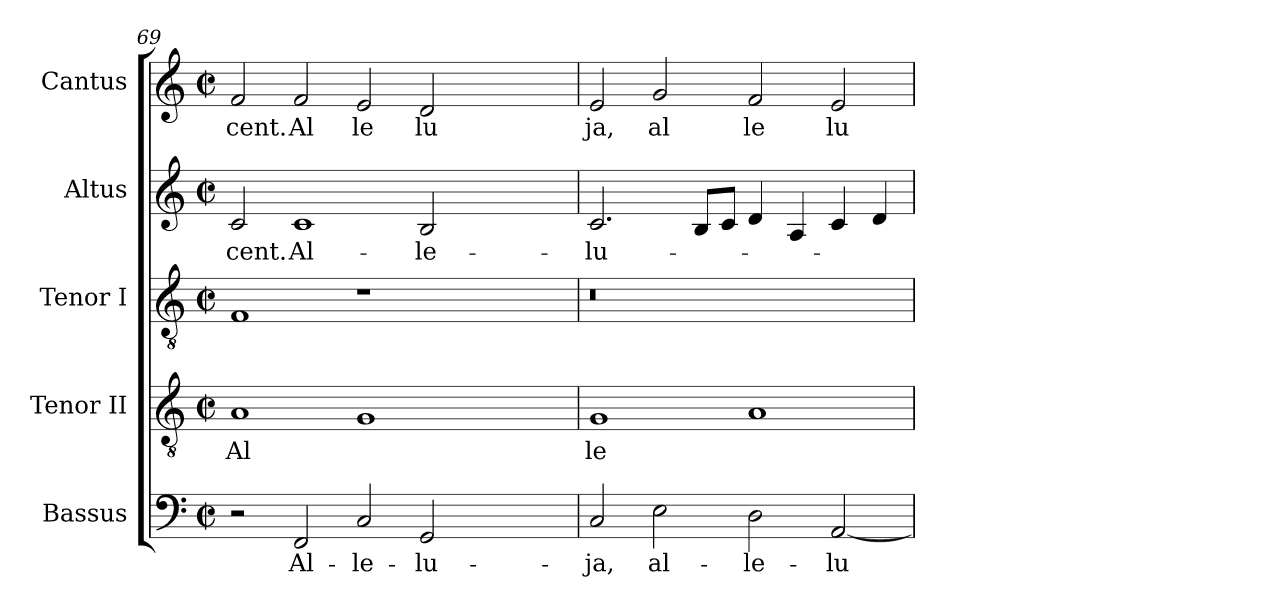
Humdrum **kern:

**kern	**text	**kern	**text	**kern	**kern	**text	**kern	**text
*part5	*part5	*part4	*part4	*part3	*part2	*part2	*part1	*part1
*staff5	*staff5	*staff4	*staff4	*staff3	*staff2	*staff2	*staff1	*staff1
*I"Bassus	*	*I"Tenor II	*	*I"Tenor I	*I"Altus	*	*I"Cantus	*
*clefF4	*	*clefGv2	*	*clefGv2	*clefG2	*	*clefG2	*
*M2/2	*	*M2/2	*	*M2/2	*M2/2	*	*M2/2	*
*met(c|)	*	*met(c|)	*	*met(c|)	*met(c|)	*	*met(c|)	*
=69	=69	=69	=69	=69	=69	=69	=69	=69
!	!	!	!LO:LY:b:cj	!	!	!LO:LY:b:cj	!	!LO:LY:b:cj
2r	.	1A	Al	1F	2c/	-cent.	2f/	cent.
!	!LO:LY:b:cj	!	!	!	!	!LO:LY:b:cj	!	!LO:LY:b:cj
2FF/	Al-	.	.	.	1c	Al-	2f/	Al
!	!LO:LY:b:cj	!	!	!LO:N:vis=1	!	!	!	!LO:LY:b:cj
2C/	-le-	1G	.	0r	.	.	2e/	le
!	!LO:LY:b:cj	!	!	!	!	!LO:LY:b:cj	!	!LO:LY:b:cj
2GG/	-lu-	.	.	.	2B/	-le-	2d/	lu
1ryy	.	1ryy	.	.	1ryy	.	1ryy	.
=70	=70	=70	=70	=70	=70	=70	=70	=70
!	!LO:LY:b:cj	!	!LO:LY:b:cj	!	!	!LO:LY:b:cj	!	!LO:LY:b:cj
2C/	-ja,	1G	le	0r	2.c/	-lu-	2e/	ja,
!	!LO:LY:b:cj	!	!	!	!	!	!	!LO:LY:b:cj
2E\	al-	.	.	.	.	.	2g/	al
.	.	.	.	.	8B/L	.	.	.
.	.	.	.	.	8c/J	.	.	.
!	!LO:LY:b:cj	!	!	!	!	!	!	!LO:LY:b:cj
2D\	-le-	1A	.	.	4d/	.	2f/	le
.	.	.	.	.	4A/	.	.	.
!	!LO:LY:b:cj	!	!	!	!	!	!	!LO:LY:b:cj
[>2AA/	-lu-	.	.	.	4c/	.	2e/	lu
.	.	.	.	.	4d/	.	.	.
=	=	=	=	=	=	=	=	=
*-	*-	*-	*-	*-	*-	*-	*-	*-
